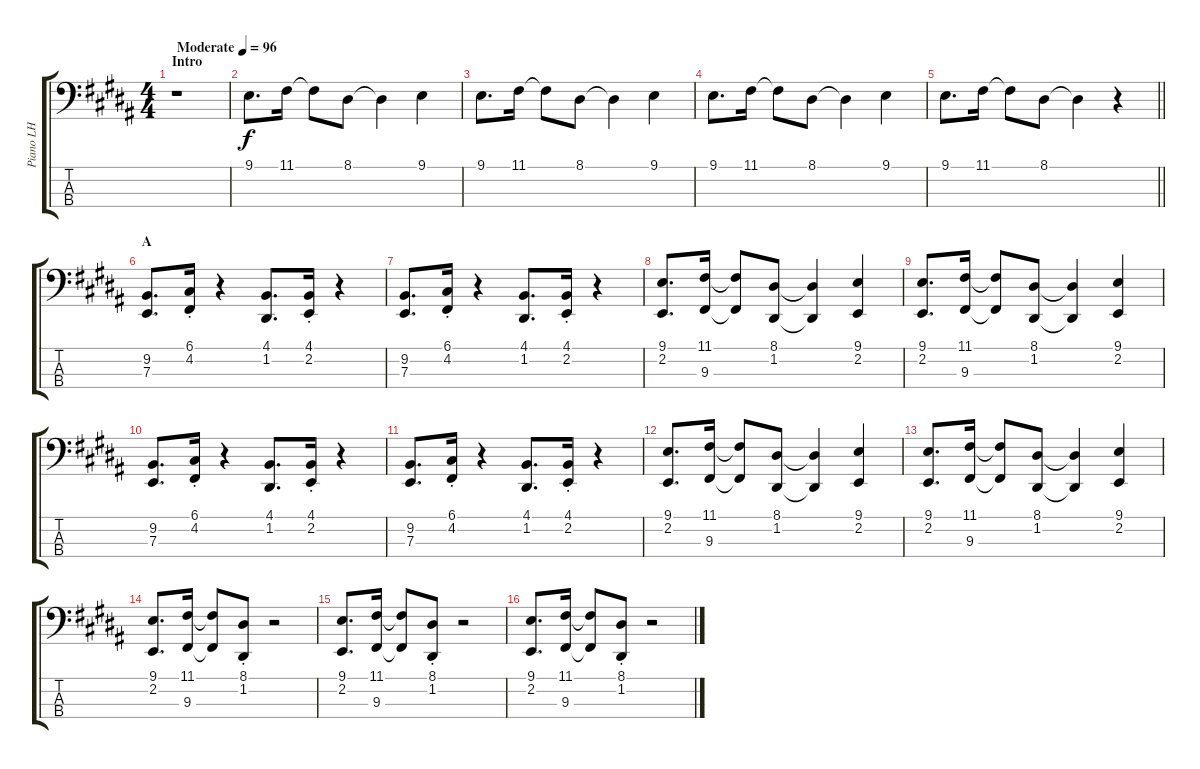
\track ("Piano LH" "Piano LH") {instrument brightacousticpiano}
\staff {score tabs}
\tuning (G2 D2 A1 E1) {hide}
\ts (4 4)
\section ("" "Intro")
\tempo (96 "Moderate")
\clef f4
\ks b
r.1{dy f instrument brightacousticpiano} |
9.1.8{d} 11.1.16 11.1{t}.8 8.1.8 8.1{t}.4 9.1.4 |
9.1.8{d} 11.1.16 11.1{t}.8 8.1.8 8.1{t}.4 9.1.4 |
9.1.8{d} 11.1.16 11.1{t}.8 8.1.8 8.1{t}.4 9.1.4 |
\barLineRight lightlight
9.1.8{d} 11.1.16 11.1{t}.8 8.1.8 8.1{t}.4 r.4 |
\section ("" "A")
(9.2 7.3).8{d} (6.1{st} 4.2).16 r.4 (4.1 1.2).8{d} (4.1{st} 2.2).16 r.4 |
(9.2 7.3).8{d} (6.1{st} 4.2).16 r.4 (4.1 1.2).8{d} (4.1{st} 2.2).16 r.4 |
(9.1 2.2).8{d} (11.1 9.3).16 (11.1{t} 9.3{t}).8 (8.1 1.2).8 (8.1{t} 1.2{t}).4 (9.1 2.2).4 |
(9.1 2.2).8{d} (11.1 9.3).16 (11.1{t} 9.3{t}).8 (8.1 1.2).8 (8.1{t} 1.2{t}).4 (9.1 2.2).4 |
(9.2 7.3).8{d} (6.1{st} 4.2).16 r.4 (4.1 1.2).8{d} (4.1{st} 2.2).16 r.4 |
(9.2 7.3).8{d} (6.1{st} 4.2).16 r.4 (4.1 1.2).8{d} (4.1{st} 2.2).16 r.4 |
(9.1 2.2).8{d} (11.1 9.3).16 (11.1{t} 9.3{t}).8 (8.1 1.2).8 (8.1{t} 1.2{t}).4 (9.1 2.2).4 |
(9.1 2.2).8{d} (11.1 9.3).16 (11.1{t} 9.3{t}).8 (8.1 1.2).8 (8.1{t} 1.2{t}).4 (9.1 2.2).4 |
(9.1 2.2).8{d} (11.1 9.3).16 (11.1{t} 9.3{t}).8 (8.1 1.2{st}).8 r.2 |
(9.1 2.2).8{d} (11.1 9.3).16 (11.1{t} 9.3{t}).8 (8.1 1.2{st}).8 r.2 |
(9.1 2.2).8{d} (11.1 9.3).16 (11.1{t} 9.3{t}).8 (8.1 1.2{st}).8 r.2
